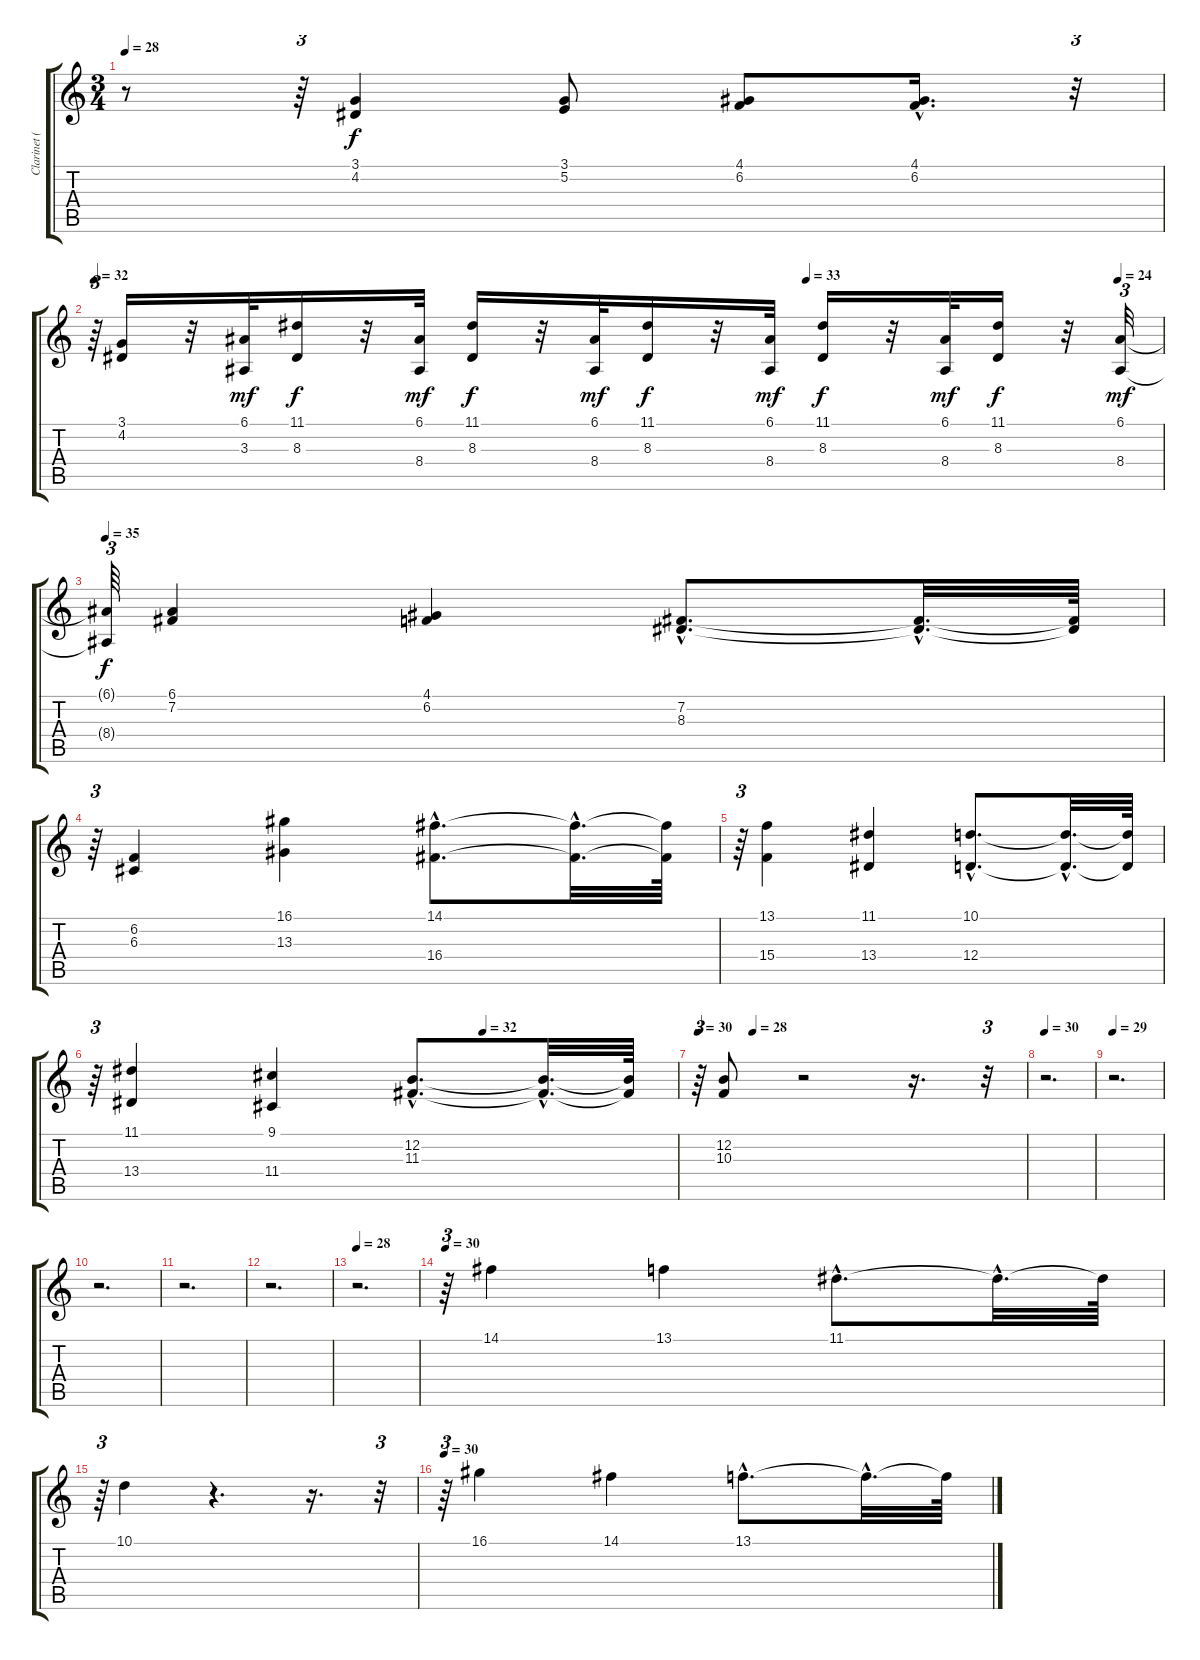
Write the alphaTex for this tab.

\track ("Clarinet (x2)" "Clarinet (") {instrument clarinet}
\staff {score tabs}
\tuning (E4 B3 G3 D3 A2 E2) {hide}
\ts (3 4)
\tempo 28
\clef g2
\ks c
r.8{dy f} r.64{tu (3 2)} (3.1 4.2).4 (3.1 5.2).8 (4.1 6.2).8 (4.1{hac} 6.2{hac}).16{d} r.32{tu (3 2)} |
\tempo 32
\tempo (33 0.6666666666666666)
\tempo (24 0.9583333333333334)
r.64{tu (3 2)} (3.1 4.2).16 r.32 (6.1 3.3).32{dy mf} (11.1 8.3).16{dy f} r.32 (6.1 8.4).32{dy mf} (11.1 8.3).16{dy f} r.32 (6.1 8.4).32{dy mf} (11.1 8.3).16{dy f} r.32 (6.1 8.4).32{dy mf} (11.1 8.3).16{dy f} r.32 (6.1 8.4).32{dy mf} (11.1 8.3).16{dy f} r.32 (6.1 8.4).32{tu (3 2) dy mf} |
\tempo 35
(6.1{t} 8.4{t}).64{tu (3 2) dy f} (6.1 7.2).4 (4.1 6.2).4 (7.2{hac} 8.3{hac}).8{d} (7.2{hac t} 8.3{hac t}).32{d} (7.2{t} 8.3{t}).64 |
r.64{tu (3 2)} (6.2 6.3).4 (16.1 13.3).4 (14.1{hac} 16.4{hac}).8{d} (14.1{hac t} 16.4{hac t}).32{d} (14.1{t} 16.4{t}).64 |
r.64{tu (3 2)} (13.1 15.4).4 (11.1 13.4).4 (10.1{hac} 12.4{hac}).8{d} (10.1{hac t} 12.4{hac t}).32{d} (10.1{t} 12.4{t}).64 |
\tempo (32 0.6666666666666666)
r.64{tu (3 2)} (11.1 13.4).4 (9.1 11.4).4 (12.2{hac} 11.3{hac}).8{d} (12.2{hac t} 11.3{hac t}).32{d} (12.2{t} 11.3{t}).64 |
\tempo 30
\tempo (28 0.16666666666666666)
r.64{tu (3 2)} (12.2 10.3).8 r.2 r.16{d} r.32{tu (3 2)} |
\tempo 30
r.2{d} |
\tempo 29
r.2{d} |
r.2{d} |
r.2{d} |
r.2{d} |
\tempo 28
r.2{d} |
\tempo 30
r.64{tu (3 2)} 14.1.4 13.1.4 11.1{hac}.8{d} 11.1{hac t}.32{d} 11.1{t}.64 |
r.64{tu (3 2)} 10.1.4 r.4{d} r.16{d} r.32{tu (3 2)} |
\tempo 30
r.64{tu (3 2)} 16.1.4 14.1.4 13.1{hac}.8{d} 13.1{hac t}.32{d} 13.1{t}.64
